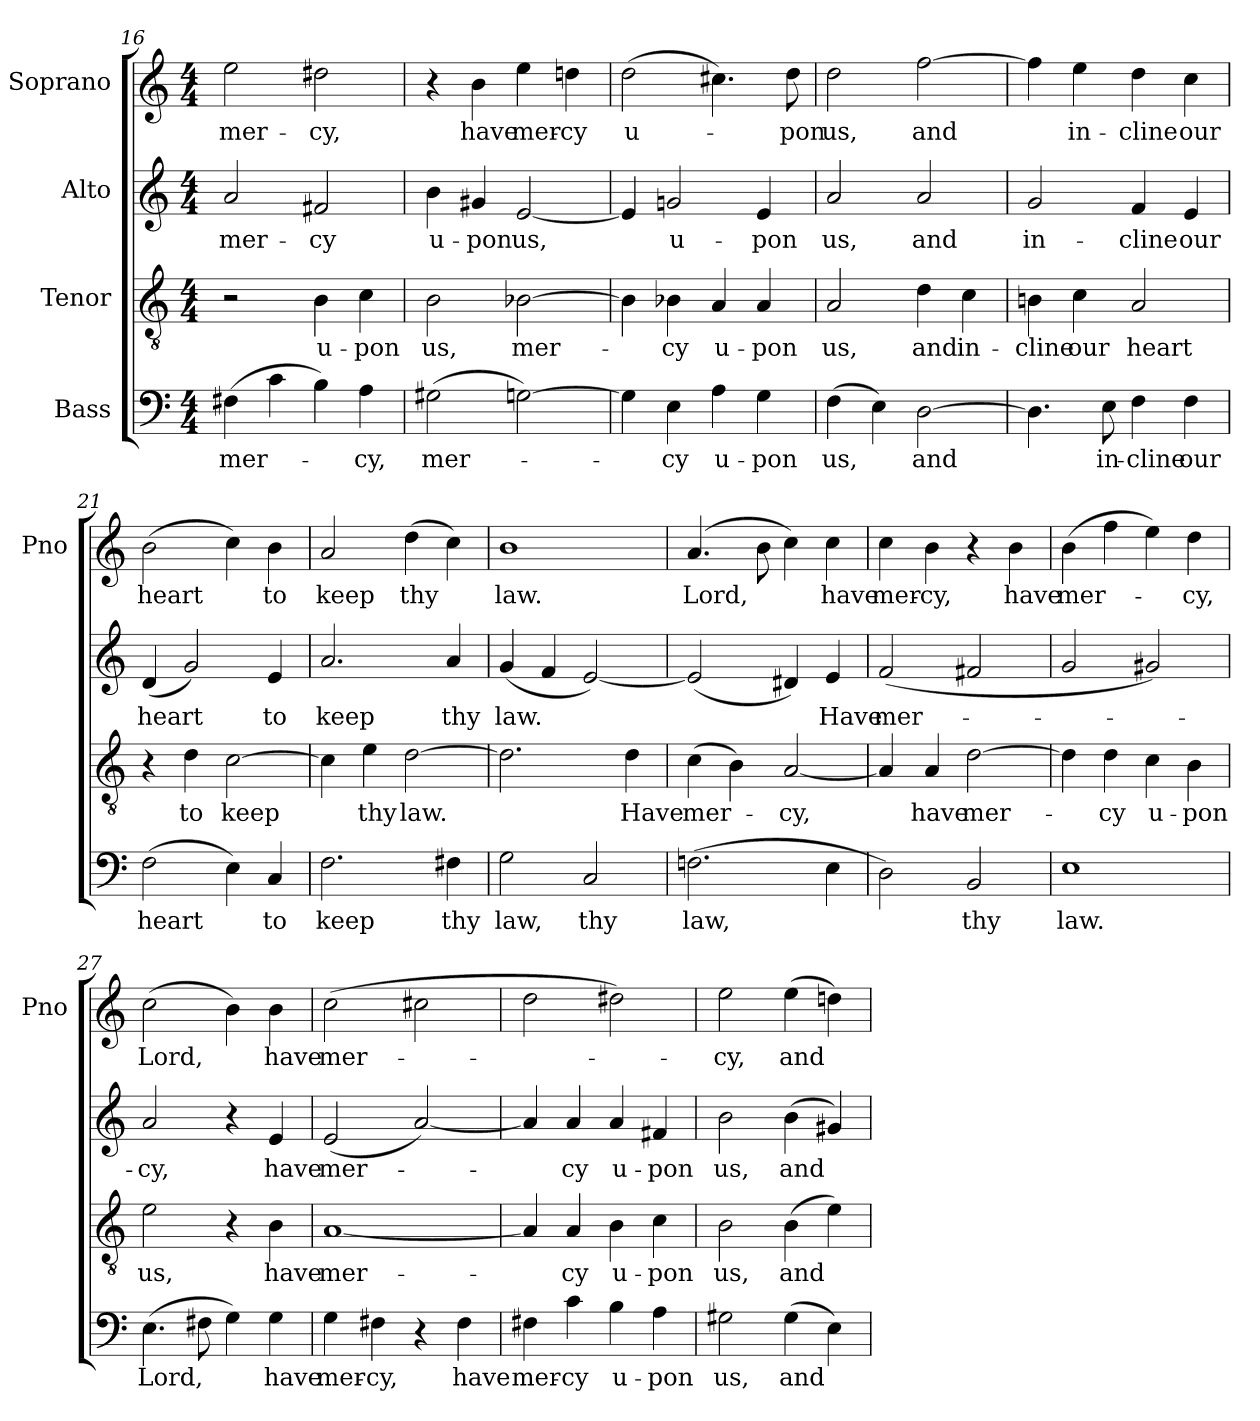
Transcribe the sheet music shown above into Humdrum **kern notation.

**kern	**text	**kern	**text	**kern	**text	**kern	**text
*part4	*part4	*part3	*part3	*part2	*part2	*part1	*part1
*staff4	*staff4	*staff3	*staff3	*staff2	*staff2	*staff1	*staff1
*I"Bass	*	*I"Tenor	*	*I"Alto	*	*I"Soprano	*
*	*	*	*	*	*	*I'Pno	*
*clefF4	*	*clefGv2	*	*clefG2	*	*clefG2	*
*k[]	*	*k[]	*	*k[]	*	*k[]	*
*C:	*	*C:	*	*C:	*	*C:	*
*M4/4	*	*M4/4	*	*M4/4	*	*M4/4	*
=16	=16	=16	=16	=16	=16	=16	=16
(4F#X\	mer-	2r	.	2a/	mer-	2ee\	mer-
4c\	.	.	.	.	.	.	.
4B\)	.	4B\	u-	2f#X/	-cy	2dd#X\	-cy,
4A\	-cy,	4c\	-pon	.	.	.	.
=17	=17	=17	=17	=17	=17	=17	=17
(2G#X\	mer-	2B\	us,	4b\	u-	4r	.
.	.	.	.	4g#X/	-pon	4b\	have
[2Gn\)	.	[2B-X\	mer-	[2e/	us,	4ee\	mer-
.	.	.	.	.	.	4ddn\	-cy
=18	=18	=18	=18	=18	=18	=18	=18
4G\]	.	4B-\]	.	4e/]	.	(2dd\	u-
4E\	-cy	4B-X\	-cy	2gn/	u-	.	.
4A\	u-	4A/	u-	.	.	4.cc#X\)	.
4G\	-pon	4A/	-pon	4e/	-pon	.	.
.	.	.	.	.	.	8dd\	-pon
!!LO:PB:g=z
=19	=19	=19	=19	=19	=19	=19	=19
(4F\	us,	2A/	us,	2a/	us,	2dd\	us,
4E\)	.	.	.	.	.	.	.
[2D\	and	4d\	and	2a/	and	[2ff\	and
.	.	4c\	in-	.	.	.	.
=20	=20	=20	=20	=20	=20	=20	=20
4.D\]	.	4Bn\	-cline	2g/	in-	4ff\]	.
.	.	4c\	our	.	.	4ee\	in-
8E\	in-	.	.	.	.	.	.
4F\	-cline	2A/	heart	4f/	-cline	4dd\	-cline
4F\	our	.	.	4e/	our	4cc\	our
=21	=21	=21	=21	=21	=21	=21	=21
(2F\	heart	4r	.	(4d/	heart	(2b\	heart
.	.	4d\	to	2g/)	.	.	.
4E\)	.	[2c\	keep	.	.	4cc\)	.
4C/	to	.	.	4e/	to	4b\	to
=22	=22	=22	=22	=22	=22	=22	=22
2.F\	keep	4c\]	.	2.a/	keep	2a/	keep
.	.	4e\	thy	.	.	.	.
.	.	[2d\	law.	.	.	(4dd\	thy
4F#X\	thy	.	.	4a/	thy	4cc\)	.
=23	=23	=23	=23	=23	=23	=23	=23
2G\	law,	2.d\]	.	(4g/	law.	1b	law.
.	.	.	.	4f/	.	.	.
2C/	thy	.	.	[2e/)	.	.	.
.	.	4d\	Have	.	.	.	.
!!LO:LB:g=z
=24	=24	=24	=24	=24	=24	=24	=24
(2.Fn\	law,	(4c\	mer-	(2e/]	.	(4.a/	Lord,
.	.	4B\)	.	.	.	.	.
.	.	.	.	.	.	8b\	.
.	.	[2A/	-cy,	4d#X/)	.	4cc\)	.
4E\	.	.	.	4e/	Have	4cc\	have
=25	=25	=25	=25	=25	=25	=25	=25
2D\)	.	4A/]	.	(2f/	mer-	4cc\	mer-
.	.	4A/	have	.	.	4b\	-cy,
2BB/	thy	[2d\	mer-	2f#X/	.	4r	.
.	.	.	.	.	.	4b\	have
=26	=26	=26	=26	=26	=26	=26	=26
1E	law.	4d\]	.	2g/	.	(4b\	mer-
.	.	4d\	-cy	.	.	4ff\	.
.	.	4c\	u-	2g#X/)	.	4ee\)	.
.	.	4B\	-pon	.	.	4dd\	-cy,
=27	=27	=27	=27	=27	=27	=27	=27
(4.E\	Lord,	2e\	us,	2a/	-cy,	(2cc\	Lord,
8F#X\	.	.	.	.	.	.	.
4G\)	.	4r	.	4r	.	4b\)	.
4G\	have	4B\	have	4e/	have	4b\	have
=28	=28	=28	=28	=28	=28	=28	=28
4G\	mer-	[1A	mer-	(2e/	mer-	(2cc\	mer-
4F#X\	-cy,	.	.	.	.	.	.
4r	.	.	.	[2a/)	.	2cc#X\	.
4F#\	have	.	.	.	.	.	.
!!LO:LB:g=z
=29	=29	=29	=29	=29	=29	=29	=29
4F#X\	mer-	4A/]	-­	4a/]	-­	2dd\	-­-
4c\	-cy	4A/	cy	4a/	cy	.	.
4B\	u-	4B\	u-	4a/	u-	2dd#X\)	.
4A\	-pon	4c\	-pon	4f#X/	-pon	.	.
=30	=30	=30	=30	=30	=30	=30	=30
2G#X\	us,	2B\	us,	2b\	us,	2ee\	-cy,
(4G#\	and	(4B\	and	(4b\	and	(4ee\	and
4E\)	.	4e\)	.	4g#X/)	.	4ddn\)	.
=	=	=	=	=	=	=	=
*-	*-	*-	*-	*-	*-	*-	*-
